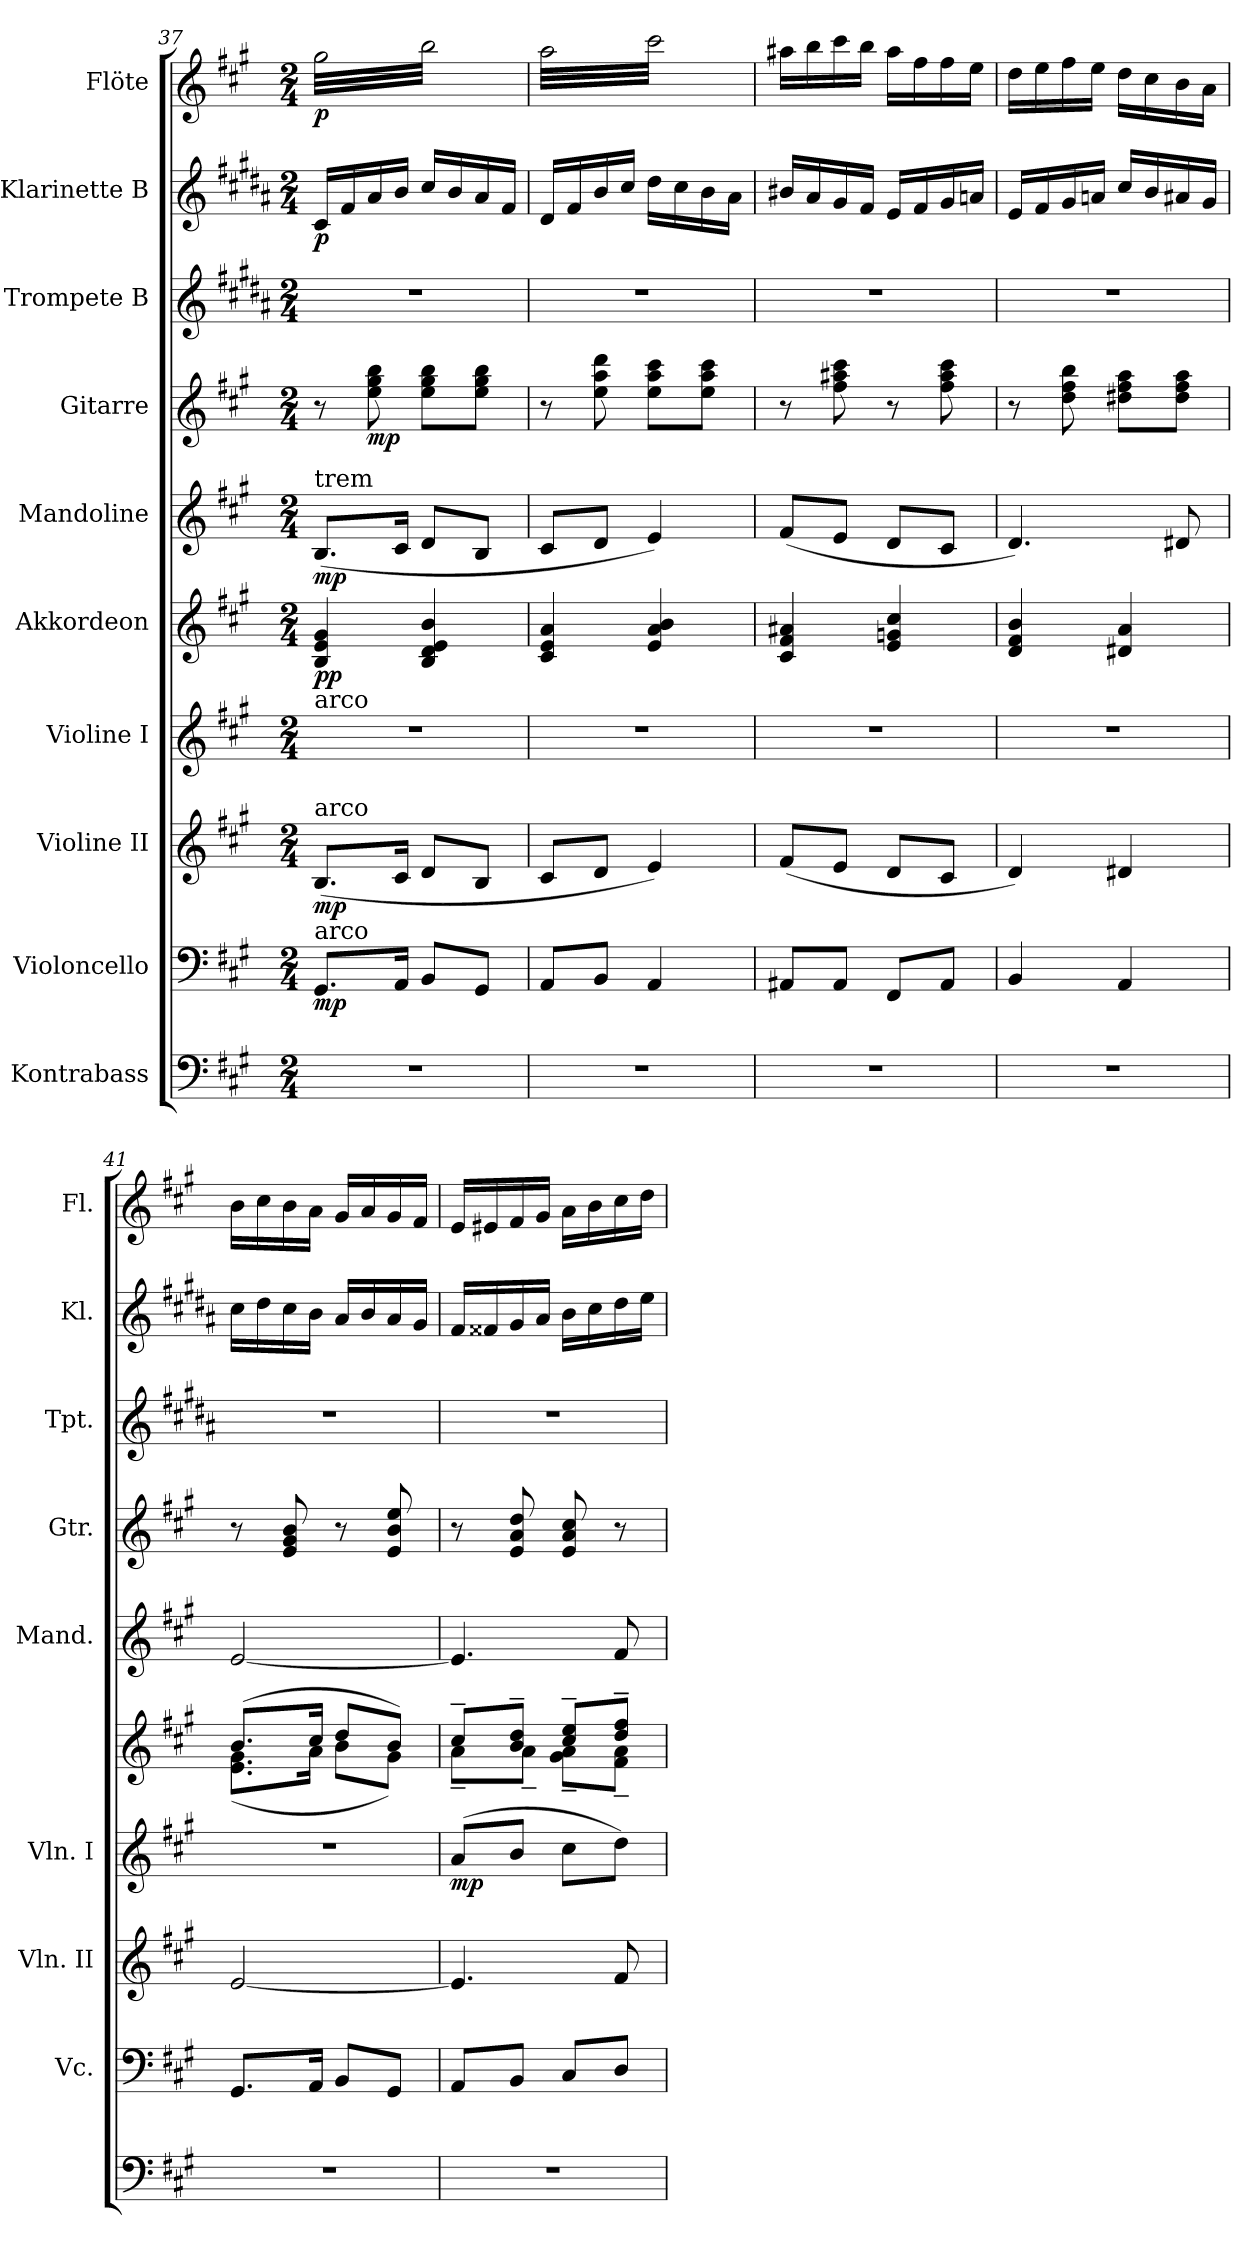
**kern	**kern	**dynam	**kern	**dynam	**kern	**dynam	**kern	**dynam	**kern	**dynam	**kern	**dynam	**kern	**kern	**dynam	**kern	**dynam
*part10	*part9	*part9	*part8	*part8	*part7	*part7	*part6	*part6	*part5	*part5	*part4	*part4	*part3	*part2	*part2	*part1	*part1
*staff10	*staff9	*staff9	*staff8	*staff8	*staff7	*staff7	*staff6	*staff6	*staff5	*staff5	*staff4	*staff4	*staff3	*staff2	*staff2	*staff1	*staff1
*I"Kontrabass	*I"Violoncello	*	*I"Violine II	*	*I"Violine I	*	*I"Akkordeon	*	*I"Mandoline	*	*I"Gitarre	*	*I"Trompete B	*I"Klarinette B	*	*I"Flöte	*
*	*I'Vc.	*	*I'Vln. II	*	*I'Vln. I	*	*	*	*I'Mand.	*	*I'Gtr.	*	*I'Tpt.	*I'Kl.	*	*I'Fl.	*
*clefF4	*clefF4	*	*clefG2	*	*clefG2	*	*clefG2	*	*clefG2	*	*clefG2	*	*clefG2	*clefG2	*	*clefG2	*
*ITrd7c12	*	*	*	*	*	*	*	*	*	*	*ITrd7c12	*	*ITrd1c2	*ITrd1c2	*	*	*
*k[f#c#g#]	*k[f#c#g#]	*	*k[f#c#g#]	*	*k[f#c#g#]	*	*k[f#c#g#]	*	*k[f#c#g#]	*	*k[f#c#g#]	*	*k[f#c#g#]	*k[f#c#g#]	*	*k[f#c#g#]	*
*A:	*A:	*	*A:	*	*A:	*	*A:	*	*A:	*	*A:	*	*A:	*A:	*	*A:	*
*M2/4	*M2/4	*	*M2/4	*	*M2/4	*	*M2/4	*	*M2/4	*	*M2/4	*	*M2/4	*M2/4	*	*M2/4	*
=37	=37	=37	=37	=37	=37	=37	=37	=37	=37	=37	=37	=37	=37	=37	=37	=37	=37
!	!	!	!	!	!	!	!	!	!	!	!	!	!	!	!	!LO:TX:a:t=8	!
!	!	!	!	!	!	!	!	!	!LO:TX:a:t=trem	!	!	!	!	!	!	!	!
!	!	!	!	!	!LO:TX:a:t=arco	!	!	!	!	!	!	!	!	!	!	!	!
!	!	!	!LO:TX:a:t=arco	!	!	!	!	!	!	!	!	!	!	!	!	!	!
!	!LO:TX:a:t=arco	!	!	!	!	!	!	!	!	!	!	!	!	!	!	!	!
!LO:N:vis=1	!	!	!	!	!LO:N:vis=1	!	!	!	!	!	!	!	!LO:N:vis=1	!	!	!	!
*	*	*	*	*	*	*	*	*	*	*	*	*	*	*	*	*tremolo	*
2r	8.GG#i/L	mp	(8.Bi/L	mp	2r	.	4Bi/ 4ei 4g#i	pp	(8.Bi/L	mp	8r	.	2r	16Bi/LL	p	32gg#i\LLL	p
.	.	.	.	.	.	.	.	.	.	.	.	.	.	.	.	32bbi\	.
.	.	.	.	.	.	.	.	.	.	.	.	.	.	16ei/	.	32gg#i\	.
.	.	.	.	.	.	.	.	.	.	.	.	.	.	.	.	32bbi\	.
.	.	.	.	.	.	.	.	.	.	.	8ei\ 8g#i 8bi	mp	.	16g#i/	.	32gg#i\	.
.	.	.	.	.	.	.	.	.	.	.	.	.	.	.	.	32bbi\	.
.	16AAi/Jk	.	16c#i/Jk	.	.	.	.	.	16c#i/Jk	.	.	.	.	16ai/JJ	.	32gg#i\	.
.	.	.	.	.	.	.	.	.	.	.	.	.	.	.	.	32bbi\	.
.	8BBi/L	.	8di/L	.	.	.	4Bi/ 4di 4ei 4bi	.	8di/L	.	8ei\ 8g#i 8biL	.	.	16bi/LL	.	32gg#i\	.
.	.	.	.	.	.	.	.	.	.	.	.	.	.	.	.	32bbi\	.
.	.	.	.	.	.	.	.	.	.	.	.	.	.	16ai/	.	32gg#i\	.
.	.	.	.	.	.	.	.	.	.	.	.	.	.	.	.	32bbi\	.
.	8GG#i/J	.	8Bi/J	.	.	.	.	.	8Bi/J	.	8ei\ 8g#i 8biJ	.	.	16g#i/	.	32gg#i\	.
.	.	.	.	.	.	.	.	.	.	.	.	.	.	.	.	32bbi\	.
.	.	.	.	.	.	.	.	.	.	.	.	.	.	16ei/JJ	.	32gg#i\	.
.	.	.	.	.	.	.	.	.	.	.	.	.	.	.	.	32bbi\JJJ	.
=38	=38	=38	=38	=38	=38	=38	=38	=38	=38	=38	=38	=38	=38	=38	=38	=38	=38
!LO:N:vis=1	!	!	!	!	!LO:N:vis=1	!	!	!	!	!	!	!	!LO:N:vis=1	!	!	!	!
2r	8AAi/L	.	8c#i/L	.	2r	.	4c#i/ 4ei 4ai	.	8c#i/L	.	8r	.	2r	16c#i/LL	.	32aai\LLL	.
.	.	.	.	.	.	.	.	.	.	.	.	.	.	.	.	32ccc#i\	.
.	.	.	.	.	.	.	.	.	.	.	.	.	.	16ei/	.	32aai\	.
.	.	.	.	.	.	.	.	.	.	.	.	.	.	.	.	32ccc#i\	.
.	8BBi/J	.	8di/J	.	.	.	.	.	8di/J	.	8ei\ 8ai 8ddi	.	.	16ai/	.	32aai\	.
.	.	.	.	.	.	.	.	.	.	.	.	.	.	.	.	32ccc#i\	.
.	.	.	.	.	.	.	.	.	.	.	.	.	.	16bi/JJ	.	32aai\	.
.	.	.	.	.	.	.	.	.	.	.	.	.	.	.	.	32ccc#i\	.
.	4AAi/	.	4ei/)	.	.	.	4ei/ 4ai 4bi	.	4ei/)	.	8ei\ 8ai 8cc#iL	.	.	16cc#i\LL	.	32aai\	.
.	.	.	.	.	.	.	.	.	.	.	.	.	.	.	.	32ccc#i\	.
.	.	.	.	.	.	.	.	.	.	.	.	.	.	16bi\	.	32aai\	.
.	.	.	.	.	.	.	.	.	.	.	.	.	.	.	.	32ccc#i\	.
.	.	.	.	.	.	.	.	.	.	.	8ei\ 8ai 8cc#iJ	.	.	16ai\	.	32aai\	.
.	.	.	.	.	.	.	.	.	.	.	.	.	.	.	.	32ccc#i\	.
.	.	.	.	.	.	.	.	.	.	.	.	.	.	16g#i\JJ	.	32aai\	.
.	.	.	.	.	.	.	.	.	.	.	.	.	.	.	.	32ccc#i\JJJ	.
*	*	*	*	*	*	*	*	*	*	*	*	*	*	*	*	*Xtremolo	*
=39	=39	=39	=39	=39	=39	=39	=39	=39	=39	=39	=39	=39	=39	=39	=39	=39	=39
!LO:N:vis=1	!	!	!	!	!LO:N:vis=1	!	!	!	!	!	!	!	!LO:N:vis=1	!	!	!	!
2r	8AA#Xi/L	.	(8f#i/L	.	2r	.	4c#i/ 4f#i 4a#Xi	.	(8f#i/L	.	8r	.	2r	16a#Xi/LL	.	16aa#Xi\LL	.
.	.	.	.	.	.	.	.	.	.	.	.	.	.	.	.	.	.
.	.	.	.	.	.	.	.	.	.	.	.	.	.	16g#i/	.	16bbi\	.
.	.	.	.	.	.	.	.	.	.	.	.	.	.	.	.	.	.
.	8AA#i/J	.	8ei/J	.	.	.	.	.	8ei/J	.	8f#i\ 8a#Xi 8cc#i	.	.	16f#i/	.	16ccc#i\	.
.	.	.	.	.	.	.	.	.	.	.	.	.	.	.	.	.	.
.	.	.	.	.	.	.	.	.	.	.	.	.	.	16ei/JJ	.	16bbi\JJ	.
.	.	.	.	.	.	.	.	.	.	.	.	.	.	.	.	.	.
.	8FF#i/L	.	8di/L	.	.	.	4ei/ 4gni 4cc#i	.	8di/L	.	8r	.	.	16di/LL	.	16aa#i\LL	.
.	.	.	.	.	.	.	.	.	.	.	.	.	.	16ei/	.	16ff#i\	.
.	8AA#i/J	.	8c#i/J	.	.	.	.	.	8c#i/J	.	8f#i\ 8a#i 8cc#i	.	.	16f#i/	.	16ff#i\	.
.	.	.	.	.	.	.	.	.	.	.	.	.	.	16gni/JJ	.	16eei\JJ	.
=40	=40	=40	=40	=40	=40	=40	=40	=40	=40	=40	=40	=40	=40	=40	=40	=40	=40
!LO:N:vis=1	!	!	!	!	!LO:N:vis=1	!	!	!	!	!	!	!	!LO:N:vis=1	!	!	!	!
2r	4BBi/	.	4di/)	.	2r	.	4di/ 4f#i 4bi	.	4.di/)	.	8r	.	2r	16di/LL	.	16ddi\LL	.
.	.	.	.	.	.	.	.	.	.	.	.	.	.	16ei/	.	16eei\	.
.	.	.	.	.	.	.	.	.	.	.	8di\ 8f#i 8bi	.	.	16f#i/	.	16ff#i\	.
.	.	.	.	.	.	.	.	.	.	.	.	.	.	16gni/JJ	.	16eei\JJ	.
.	4AAi/	.	4d#Xi/	.	.	.	4d#Xi/ 4ai	.	.	.	8d#Xi\ 8f#i 8aiL	.	.	16bi/LL	.	16ddi\LL	.
.	.	.	.	.	.	.	.	.	.	.	.	.	.	16ai/	.	16cc#i\	.
.	.	.	.	.	.	.	.	.	8d#Xi/	.	8d#i\ 8f#i 8aiJ	.	.	16g#Xi/	.	16bi\	.
.	.	.	.	.	.	.	.	.	.	.	.	.	.	16f#i/JJ	.	16ai\JJ	.
=41	=41	=41	=41	=41	=41	=41	=41	=41	=41	=41	=41	=41	=41	=41	=41	=41	=41
!LO:N:vis=1	!	!	!	!	!LO:N:vis=1	!	!	!	!	!	!	!	!LO:N:vis=1	!	!	!	!
*	*	*	*	*	*	*	*^	*	*	*	*	*	*	*	*	*	*
2r	8.GG#i/L	.	[<2ei/	.	2r	.	(8.bi/L	(8.ei\ 8.g#iL	mp mp	[<2ei/	.	8r	.	2r	16bi\LL	.	16bi\LL	.
.	.	.	.	.	.	.	.	.	.	.	.	.	.	.	16cc#i\	.	16cc#i\	.
.	.	.	.	.	.	.	.	.	.	.	.	8Ei/ 8G#i 8Bi	.	.	16bi\	.	16bi\	.
.	16AAi/Jk	.	.	.	.	.	16cc#i/Jk	16ai\Jk	.	.	.	.	.	.	16ai\JJ	.	16ai\JJ	.
.	8BBi/L	.	.	.	.	.	8ddi/L	8bi\L	.	.	.	8r	.	.	16g#i/LL	.	16g#i/LL	.
.	.	.	.	.	.	.	.	.	.	.	.	.	.	.	16ai/	.	16ai/	.
.	8GG#i/J	.	.	.	.	.	8bi/J)	8g#i\J)	.	.	.	8Ei/ 8Bi 8ei	.	.	16g#i/	.	16g#i/	.
.	.	.	.	.	.	.	.	.	.	.	.	.	.	.	16f#i/JJ	.	16f#i/JJ	.
=42	=42	=42	=42	=42	=42	=42	=42	=42	=42	=42	=42	=42	=42	=42	=42	=42	=42	=42
!LO:N:vis=1	!	!	!	!	!	!	!	!	!	!	!	!	!	!LO:N:vis=1	!	!	!	!
2r	8AAi/L	.	4.ei/]	.	(8ai/L	mp	8cc#~i/L	8a~i\L	.	4.ei/]	.	8r	.	2r	16ei/LL	.	16ei/LL	.
.	.	.	.	.	.	.	.	.	.	.	.	.	.	.	16e#Xi/	.	16e#Xi/	.
.	8BBi/J	.	.	.	8bi/J	.	8bi/~ 8ddi~J	8a~i\J	.	.	.	8Ei/ 8Ai 8di	.	.	16f#i/	.	16f#i/	.
.	.	.	.	.	.	.	.	.	.	.	.	.	.	.	16g#i/JJ	.	16g#i/JJ	.
.	8C#i/L	.	.	.	8cc#i\L	.	8cc#i/~ 8eei~L	8g#i\~ 8ai~L	.	.	.	8Ei/ 8Ai 8c#i	.	.	16ai\LL	.	16ai\LL	.
.	.	.	.	.	.	.	.	.	.	.	.	.	.	.	16bi\	.	16bi\	.
.	8Di/J	.	8f#i/	.	8ddi\J)	.	8ddi/~ 8ff#i~J	8f#i\~ 8ai~J	.	8f#i/	.	8r	.	.	16cc#i\	.	16cc#i\	.
.	.	.	.	.	.	.	.	.	.	.	.	.	.	.	16ddi\JJ	.	16ddi\JJ	.
*	*	*	*	*	*	*	*v	*v	*	*	*	*	*	*	*	*	*	*
=	=	=	=	=	=	=	=	=	=	=	=	=	=	=	=	=	=
*-	*-	*-	*-	*-	*-	*-	*-	*-	*-	*-	*-	*-	*-	*-	*-	*-	*-
